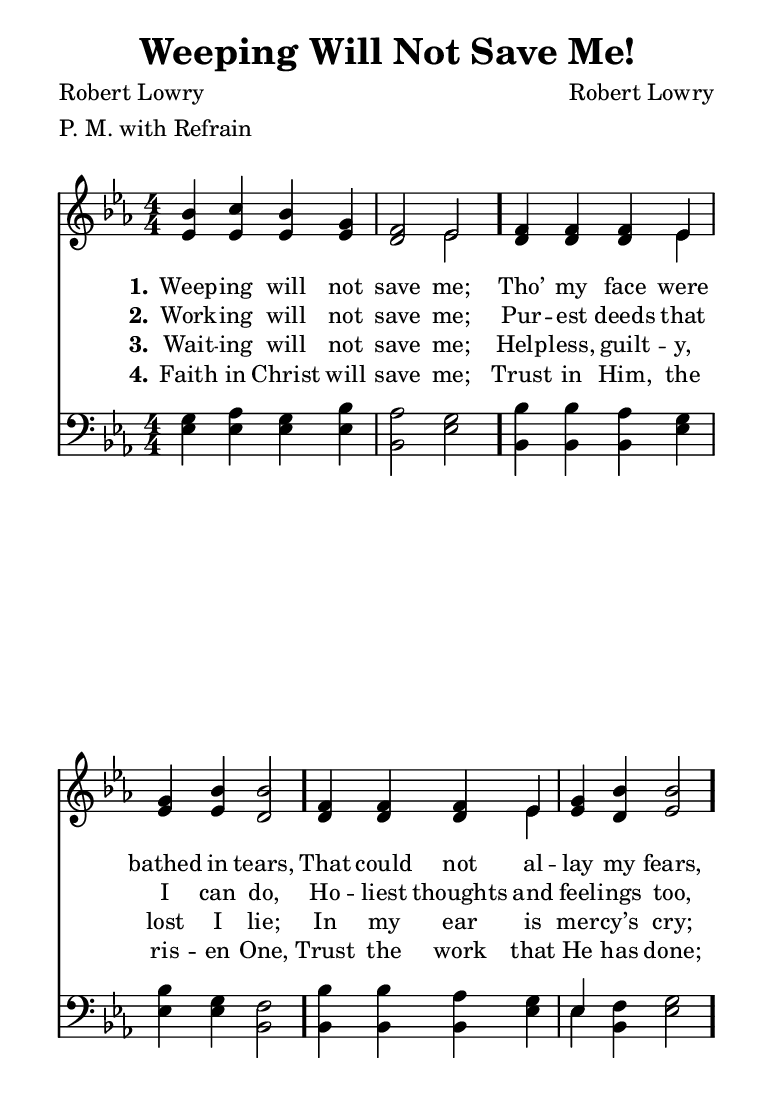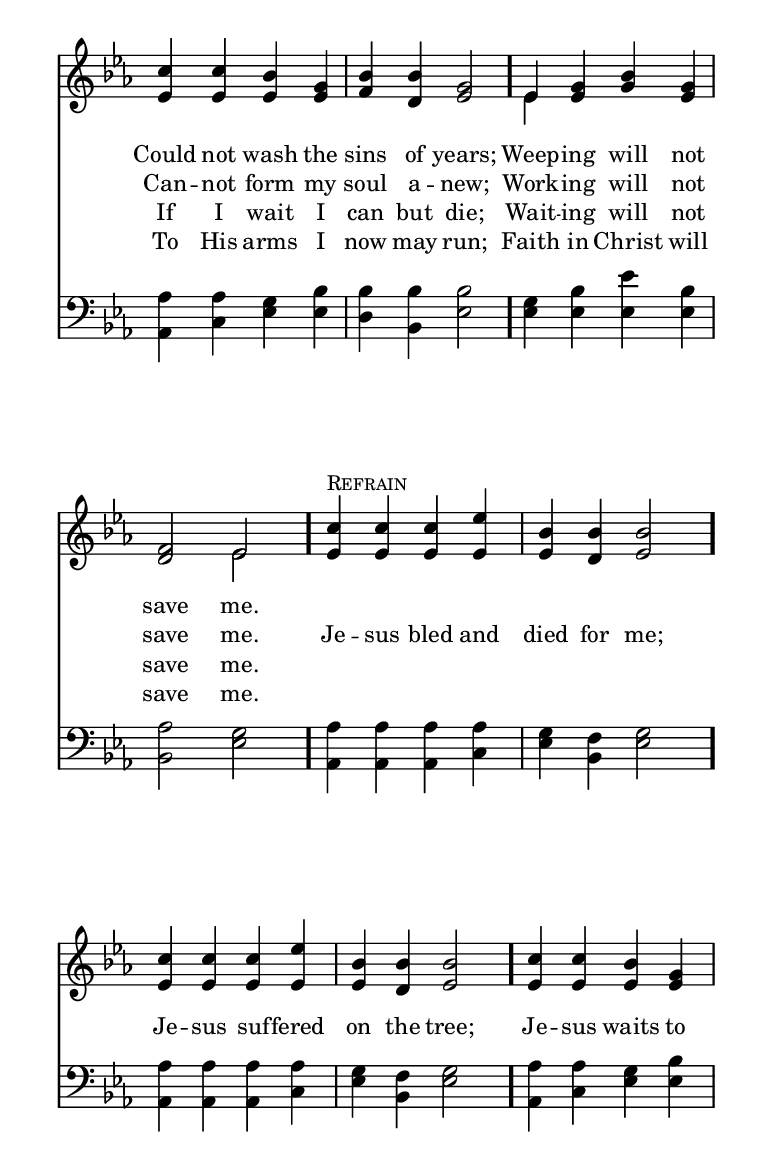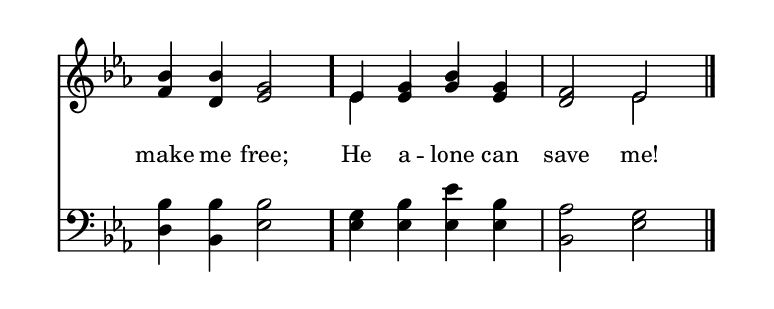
\include "common/global.ily"
\paper {
  \include "common/paper.ily"
}

\header{
  %gospel
  hymnnumber = "53"
  title = "Weeping Will Not Save Me!"
  tunename = ""
  meter = "P. M. with Refrain"
  poet = "Robert Lowry" % see https://hymnary.org/text/weeping_will_not_save_me_though_my_face
  composer = "Robert Lowry" % see https://hymnary.org/tune/weeping_will_not_save_me_lowry
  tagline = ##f
}

% for fermata in MIDI
ta = { \tempo 4=110 }
tb = { \tempo 4=55  }

patternAA = { c4 c4 c4 c4 | c2 c2 }
patternAB = { c4 c4 c4 c4 | c4 c4 c2 }

global = {
  \include "common/overrides.ily"
  \override Staff.TimeSignature.style = #'numbered
  \time 4/4
  \override Score.MetronomeMark.transparent = ##t % hide all fermata changes too
  \ta
  \key ees \major
  \autoBeamOff
}

notesSoprano = {
\global
\relative c'' {

  \changePitch \patternAA { bes c bes g | f ees }
  \changePitch \patternAB { f f f ees | g bes bes }
  \changePitch \patternAB { f f f ees | g bes bes }
  \changePitch \patternAB { c c bes g | bes bes g }
  \changePitch \patternAA { ees g bes g | f ees }

  << s^\markup { \small \caps "Refrain" }
  \changePitch \patternAB { c' c c ees | bes bes bes } >>
  \changePitch \patternAB { c c c ees | bes bes bes }
  \changePitch \patternAB { c c bes g | bes bes g }
  \changePitch \patternAA { ees g bes g | f ees }

  \bar "|."

}
}

notesAlto = {
\global
\relative e' {

  \changePitch \patternAA { ees ees ees ees | d ees }
  \changePitch \patternAB { d d d ees | ees ees d }
  \changePitch \patternAB { d d d ees | ees d ees }
  \changePitch \patternAB { ees ees ees ees | f d ees }
  \changePitch \patternAA { ees ees g ees | d ees }

  \changePitch \patternAB { ees ees ees ees | ees d ees }
  \changePitch \patternAB { ees ees ees ees | ees d ees }
  \changePitch \patternAB { ees ees ees ees | f d ees }
  \changePitch \patternAA { ees ees g ees | d ees }

}
}

notesTenor = {
\global
\relative a {

  \changePitch \patternAA { g aes g bes | aes g }
  \changePitch \patternAB { bes bes aes g | bes g f }
  \changePitch \patternAB { bes bes aes g | ees f g }
  \changePitch \patternAB { aes aes g bes | bes bes bes }
  \changePitch \patternAA { g bes ees bes | aes g }

  \changePitch \patternAB { aes aes aes aes | g f g }
  \changePitch \patternAB { aes aes aes aes | g f g }
  \changePitch \patternAB { aes aes g bes | bes bes bes }
  \changePitch \patternAA { g bes ees bes | aes g }

}
}

notesBass = {
\global
\relative f {

  \changePitch \patternAA { ees ees ees ees | bes ees }
  \changePitch \patternAB { bes bes bes ees | ees ees bes }
  \changePitch \patternAB { bes bes bes ees | ees bes ees }
  \changePitch \patternAB { aes, c ees ees | d bes ees }
  \changePitch \patternAA { ees ees ees ees | bes ees }

  \changePitch \patternAB { aes, aes aes c | ees bes ees }
  \changePitch \patternAB { aes, aes aes c | ees bes ees }
  \changePitch \patternAB { aes, c ees ees | d bes ees }
  \changePitch \patternAA { ees ees ees ees | bes ees }

}
}

Refrain = \lyricmode {

Je -- sus bled and died for me; \bar "."
Je -- sus suf -- fered on the tree; \bar "." \eogbreak
Je -- sus waits to make me free; \bar "."
He a -- lone can save me! \bar "." \eogbreak

}

wordsA = \lyricmode {
\set stanza = "1."

Weep -- ing will not save me; \bar "."
Tho’ my face were bathed in tears, \bar "."
That could not al -- lay my fears, \bar "."
Could not wash the sins of years; \bar "."
Weep -- ing will not save me. \bar "." \eogbreak

}

wordsB = \lyricmode {
\set stanza = "2."

Work -- ing will not save me;
Pur -- est deeds that I can do,
Ho -- liest thoughts and feel -- ings too,
Can -- not form my soul a -- new;
Work -- ing will not save me.

\Refrain

}

wordsC = \lyricmode {
\set stanza = "3."

Wait -- ing will not save me;
Help -- less, guilt -- y, lost I lie;
In my ear is mer -- cy’s cry;
If I wait I can but die;
Wait -- ing will not save me.

}

wordsD = \lyricmode {
\set stanza = "4."

Faith in Christ will save me;
Trust in Him, the ris -- en One,
Trust the work that He has done;
To His arms I now may run;
Faith in Christ will save me.

}

\score {
  \context ChoirStaff <<
    \context Staff = upper <<
      \set Staff.autoBeaming = ##f
      \set ChoirStaff.systemStartDelimiter = #'SystemStartBar
      \set ChoirStaff.printPartCombineTexts = ##f
      \partcombine #'(2 . 11) \notesSoprano \notesAlto
      \context NullVoice = sopranos { \voiceOne << \notesSoprano >> }
      \context Lyrics = one   \lyricsto sopranos \wordsA
      \context Lyrics = two   \lyricsto sopranos \wordsB
      \context Lyrics = three \lyricsto sopranos \wordsC
      \context Lyrics = four  \lyricsto sopranos \wordsD
      %\context Lyrics = five  \lyricsto sopranos \wordsE
    >>
    \context Staff = men <<
      \set Staff.autoBeaming = ##f
      \clef bass
      \set ChoirStaff.printPartCombineTexts = ##f
      \partcombine #'(2 . 11) \notesTenor \notesBass
    >>
  >>
  \layout {
    \include "common/layout.ily"
  }
  #(cond ((ly:get-option 'eog-midi-permitted) #{ \midi{
    \include "common/midi.ily"
  } #}))
}

\version "2.19.49"  % necessary for upgrading to future LilyPond versions.

% vi:set et ts=2 sw=2 ai nocindent syntax=lilypond:
